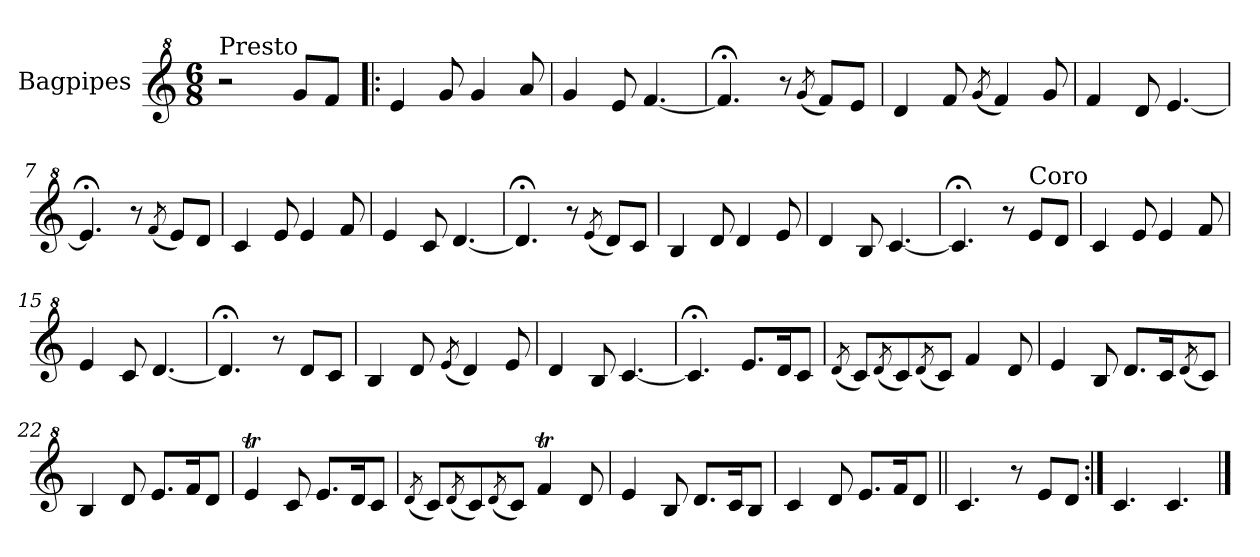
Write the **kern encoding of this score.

**kern
*part1
*staff1
*I"Bagpipes
*I'Bag
*clefG^2
*k[]
*C:
*M6/8
=1
!LO:TX:a:t=Presto
2r
8gg/L
8ff/J
=2!|:
4ee/
8gg/
4gg/
8aa/
=3
4gg/
8ee/
[4.ff/
=4
4.ff;</]
8r
(8qgg/
8ff/L)
8ee/J
=5
4dd/
8ff/
(8qgg/
4ff/)
8gg/
=6
4ff/
8dd/
[4.ee/
=7
4.ee;</]
8r
(8qff/
8ee/L)
8dd/J
=8
4cc/
8ee/
4ee/
8ff/
=9
4ee/
8cc/
[4.dd/
!!LO:LB:g=z
=10
4.dd;</]
8r
(8qee/
8dd/L)
8cc/J
=11
4b/
8dd/
4dd/
8ee/
=12
4dd/
8b/
[4.cc/
=13
4.cc;</]
8r
!LO:TX:a:t=Coro
8ee/L
8dd/J
=14
4cc/
8ee/
4ee/
8ff/
=15
4ee/
8cc/
[4.dd/
=16
4.dd;</]
8r
8dd/L
8cc/J
=17
4b/
8dd/
(8qee/
4dd/)
8ee/
=18
4dd/
8b/
[4.cc/
!!LO:LB:g=z
=19
4.cc;</]
8.ee/L
16dd/K
8cc/J
=20
(8qdd/
8cc/L)
(8qdd/
8cc/)
(8qdd/
8cc/J)
4ff/
8dd/
=21
4ee/
8b/
8.dd/L
16cc/K
(8qdd/
8cc/J)
=22
4b/
8dd/
8.ee/L
16ff/K
8dd/J
=23
4eet/
8cc/
8.ee/L
16dd/K
8cc/J
=24
(8qdd/
8cc/L)
(8qdd/
8cc/)
(8qdd/
8cc/J)
4ffT/
8dd/
!!LO:LB:g=z
=25
4ee/
8b/
8.dd/L
16cc/K
8b/J
=26
4cc/
8dd/
8.ee/L
16ff/K
8dd/J
=27||
4.cc/
8r
8ee/L
8dd/J
=28:|!
4.cc/
4.cc/
==
*-
